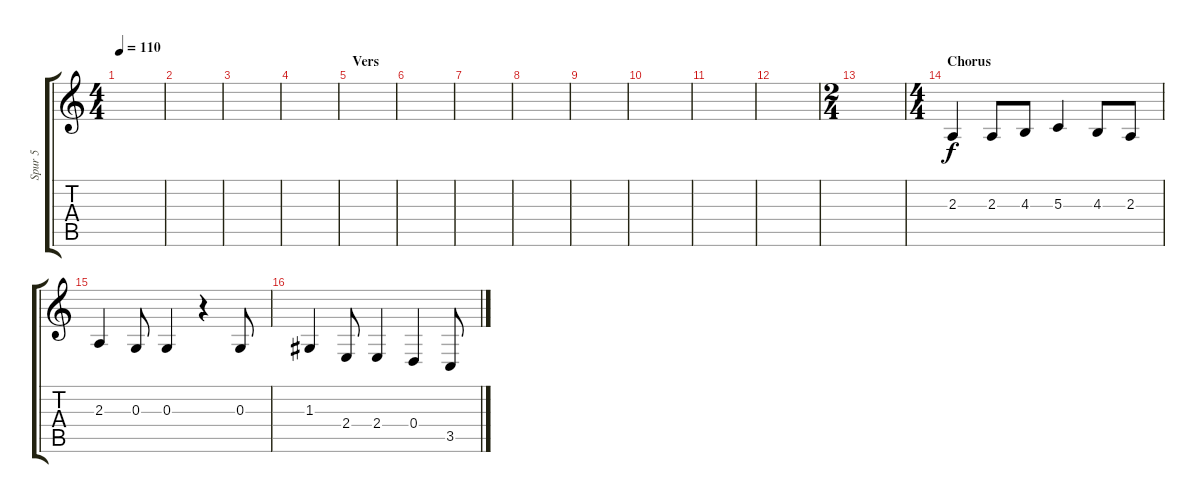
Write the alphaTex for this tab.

\track ("Spur 5" "Spur 5") {instrument oboe}
\staff {score tabs}
\tuning (E4 B3 G3 D3 A2 E2) {hide}
\ts (4 4)
\tempo 110
\clef g2
\ks c
|
|
|
|
\section ("" "Vers")
|
|
|
|
|
|
|
|
\ts (2 4)
|
\ts (4 4)
\section ("" "Chorus")
2.3.4 2.3.8 4.3.8 5.3.4 4.3.8 2.3.8 |
2.3.4 0.3.8 0.3.4 r.4 0.3.8 |
1.3.4 2.4.8 2.4.4 0.4.4 3.5.8
